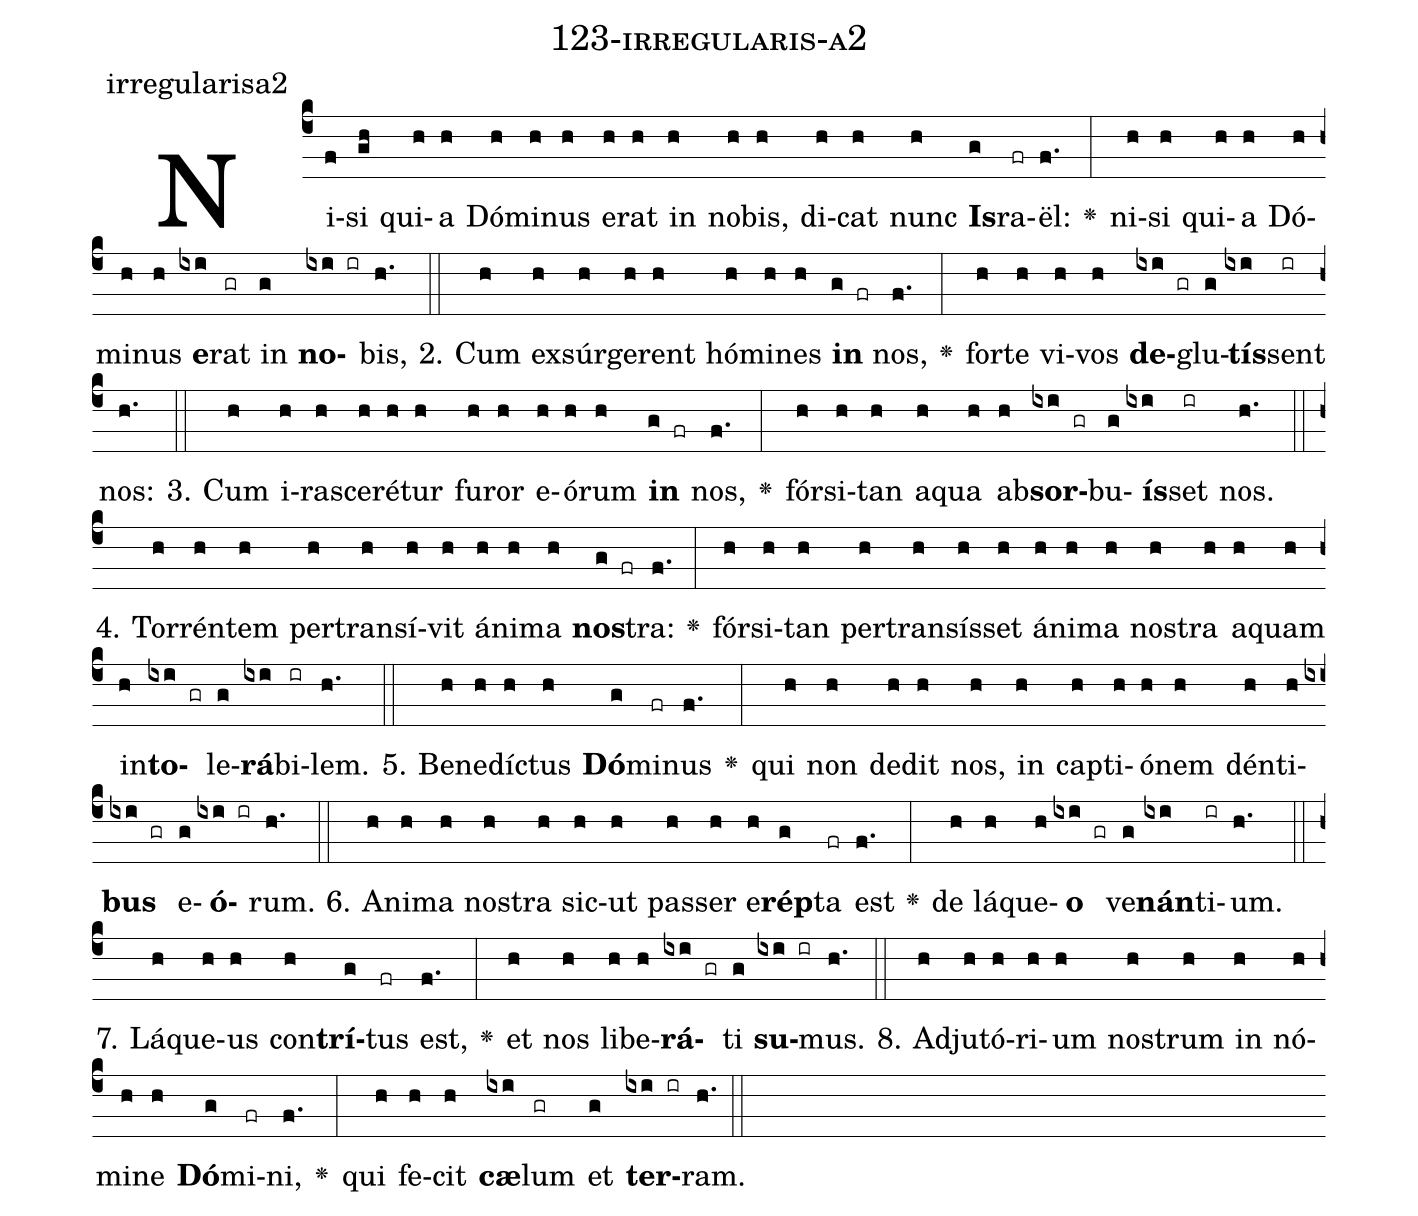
name: 123-irregularis-a2;
annotation: irregularisa2;
%%
(c4)Ni(f)si(gh) qui(h)a(h) Dó(h)mi(h)nus(h) e(h)rat(h) in(h) no(h)bis,(h) di(h)cat(h) nunc(h) <b>Is</b>(g)ra(fr)ël:(f.) <v>\greheightstar</v>(:) ni(h)si(h) qui(h)a(h) Dó(h)mi(h)nus(h) <b>e</b>(ixi)rat(gr) in(g) <b>no</b>(ixi ir)bis,(h.) (::)
2. Cum(h) ex(h)súr(h)ge(h)rent(h) hó(h)mi(h)nes(h) <b>in</b>(g fr) nos,(f.) <v>\greheightstar</v>(:) for(h)te(h) vi(h)vos(h) <b>de</b>(ixi gr)glu(g)<b>tís</b>(ixi)sent(ir) nos:(h.) (::)
3. Cum(h) i(h)ra(h)sce(h)ré(h)tur(h) fu(h)ror(h) e(h)ó(h)rum(h) <b>in</b>(g fr) nos,(f.) <v>\greheightstar</v>(:) fór(h)si(h)tan(h) a(h)qua(h) ab(h)<b>sor</b>(ixi gr)bu(g)<b>ís</b>(ixi)set(ir) nos.(h.) (::)
4. Tor(h)rén(h)tem(h) per(h)trans(h)í(h)vit(h) á(h)ni(h)ma(h) <b>nos</b>(g fr)tra:(f.) <v>\greheightstar</v>(:) fór(h)si(h)tan(h) per(h)trans(h)ís(h)set(h) á(h)ni(h)ma(h) nos(h)tra(h) a(h)quam(h) in(h)<b>to</b>(ixi gr)le(g)<b>rá</b>(ixi)bi(ir)lem.(h.) (::)
5. Be(h)ne(h)díc(h)tus(h) <b>Dó</b>(g)mi(fr)nus(f.) <v>\greheightstar</v>(:) qui(h) non(h) de(h)dit(h) nos,(h) in(h) cap(h)ti(h)ó(h)nem(h) dén(h)ti(h)<b>bus</b>(ixi gr) e(g)<b>ó</b>(ixi ir)rum.(h.) (::)
6. A(h)ni(h)ma(h) nos(h)tra(h) sic(h)ut(h) pas(h)ser(h) e(h)<b>rép</b>(g)ta(fr) est(f.) <v>\greheightstar</v>(:) de(h) lá(h)que(h)<b>o</b>(ixi gr) ve(g)<b>nán</b>(ixi)ti(ir)um.(h.) (::)
7. Lá(h)que(h)us(h) con(h)<b>trí</b>(g)tus(fr) est,(f.) <v>\greheightstar</v>(:) et(h) nos(h) li(h)be(h)<b>rá</b>(ixi gr)ti(g) <b>su</b>(ixi ir)mus.(h.) (::)
8. Ad(h)ju(h)tó(h)ri(h)um(h) nos(h)trum(h) in(h) nó(h)mi(h)ne(h) <b>Dó</b>(g)mi(fr)ni,(f.) <v>\greheightstar</v>(:) qui(h) fe(h)cit(h) <b>cæ</b>(ixi)lum(gr) et(g) <b>ter</b>(ixi ir)ram.(h.) (::)
